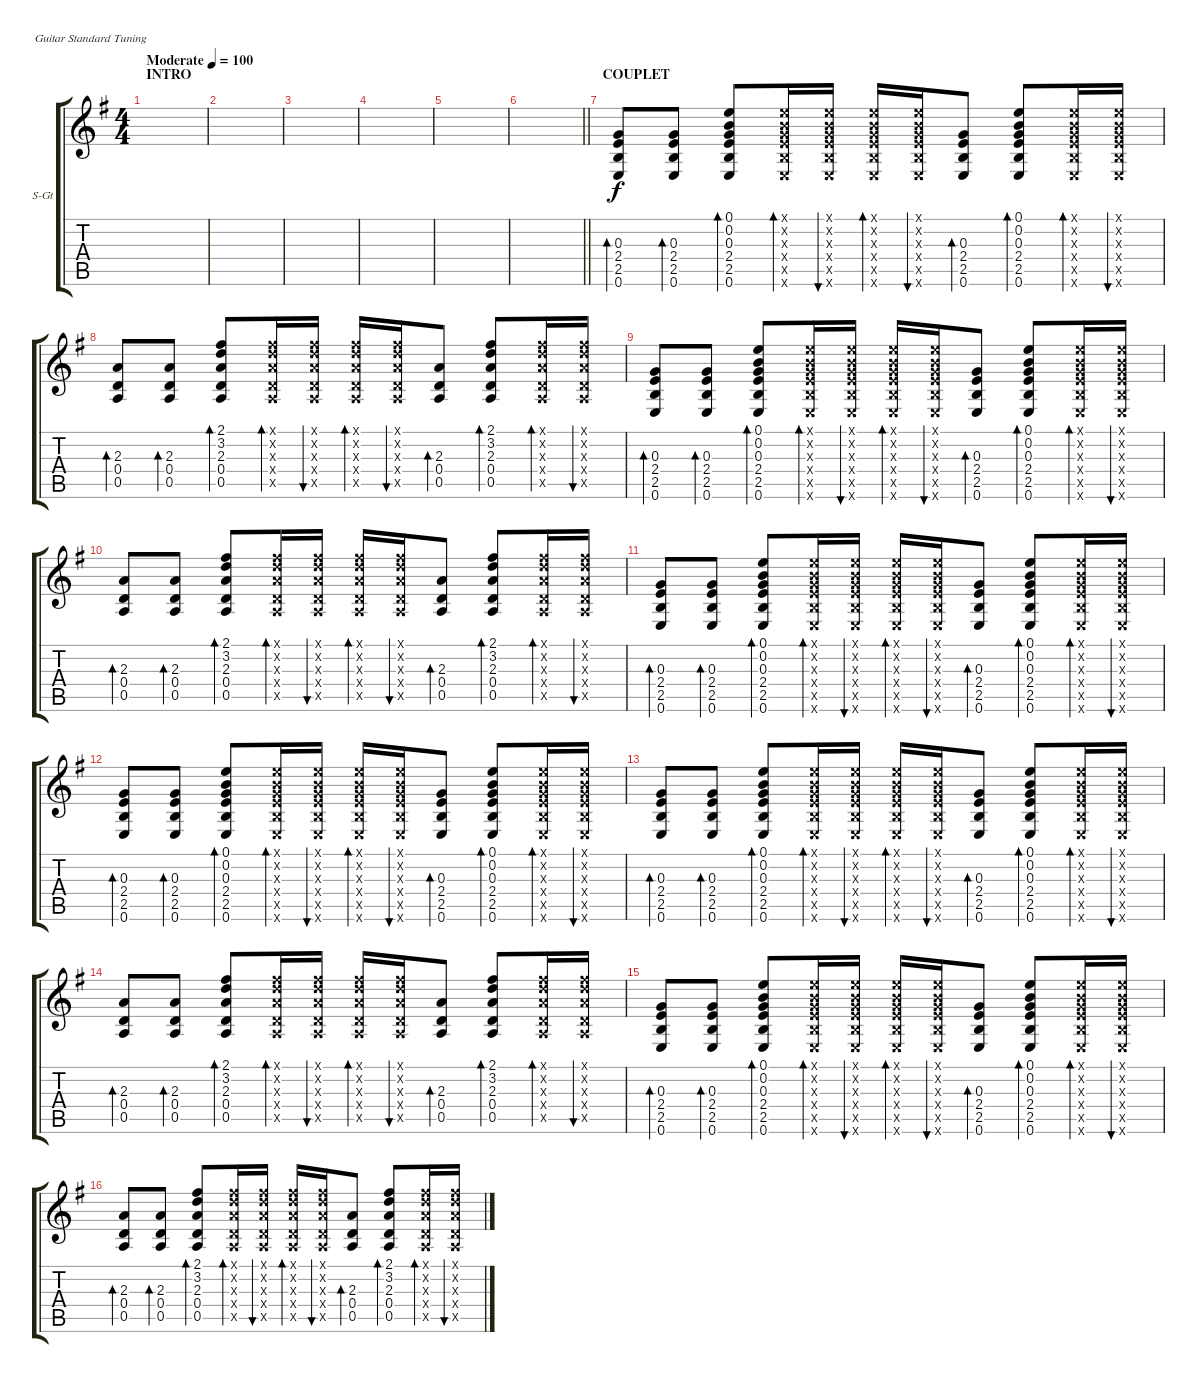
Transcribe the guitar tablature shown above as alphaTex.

\bracketExtendMode groupsimilarinstruments
\firstSystemTrackNameOrientation horizontal
\otherSystemsTrackNameOrientation horizontal
\track ("Steel Guitar" "S-Gt") {instrument acousticguitarsteel}
\staff {score tabs}
\tuning (E4 B3 G3 D3 A2 E2)
\ts (4 4)
\beaming (8 2 2 2 2)
\section ("" "INTRO")
\tempo (100 "Moderate")
\clef g2
\scale
0.513944
\ks eminor
|
\scale
0.243028 |
\scale
0.243028 |
\scale
0.333333 |
\scale
0.333333 |
\scale
0.333333
\barLineRight lightlight
|
\section ("" "COUPLET")
\scale
0.333333 (0.6 2.5 2.4 0.3).8{bd 30} (0.6 2.5 2.4 0.3).8{bd 30} (0.6 2.5 2.4 0.3 0.2 0.1).8{bd 30} (0.6{x} 2.5{x} 2.4{x} 0.3{x} 0.2{x} 0.1{x}).16{bd 30} (0.6{x} 2.5{x} 2.4{x} 0.3{x} 0.2{x} 0.1{x}).16{bu 30} (0.6{x} 2.5{x} 2.4{x} 0.3{x} 0.2{x} 0.1{x}).16{bd 30} (0.6{x} 2.5{x} 2.4{x} 0.3{x} 0.2{x} 0.1{x}).16{bu 30} (0.6 2.5 2.4 0.3).8{bd 30} (0.6 2.5 2.4 0.3 0.2 0.1).8{bd 30} (0.6{x} 2.5{x} 2.4{x} 0.3{x} 0.2{x} 0.1{x}).16{bd 30} (0.6{x} 2.5{x} 2.4{x} 0.3{x} 0.2{x} 0.1{x}).16{bu 30} |
\scale
0.333333 (0.5 0.4 2.3).8{bd 30} (0.5 0.4 2.3).8{bd 30} (0.5 0.4 2.3 3.2 2.1).8{bd 30} (0.5{x} 0.4{x} 2.3{x} 3.2{x} 2.1{x}).16{bd 30} (0.5{x} 0.4{x} 2.3{x} 3.2{x} 2.1{x}).16{bu 30} (0.5{x} 0.4{x} 2.3{x} 3.2{x} 2.1{x}).16{bd 30} (0.5{x} 0.4{x} 2.3{x} 3.2{x} 2.1{x}).16{bu 30} (0.5 0.4 2.3).8{bd 30} (0.5 0.4 2.3 3.2 2.1).8{bd 30} (0.5{x} 0.4{x} 2.3{x} 3.2{x} 2.1{x}).16{bd 30} (0.5{x} 0.4{x} 2.3{x} 3.2{x} 2.1{x}).16{bu 30} |
\scale
0.333333 (0.6 2.5 2.4 0.3).8{bd 30} (0.6 2.5 2.4 0.3).8{bd 30} (0.6 2.5 2.4 0.3 0.2 0.1).8{bd 30} (0.6{x} 2.5{x} 2.4{x} 0.3{x} 0.2{x} 0.1{x}).16{bd 30} (0.6{x} 2.5{x} 2.4{x} 0.3{x} 0.2{x} 0.1{x}).16{bu 30} (0.6{x} 2.5{x} 2.4{x} 0.3{x} 0.2{x} 0.1{x}).16{bd 30} (0.6{x} 2.5{x} 2.4{x} 0.3{x} 0.2{x} 0.1{x}).16{bu 30} (0.6 2.5 2.4 0.3).8{bd 30} (0.6 2.5 2.4 0.3 0.2 0.1).8{bd 30} (0.6{x} 2.5{x} 2.4{x} 0.3{x} 0.2{x} 0.1{x}).16{bd 30} (0.6{x} 2.5{x} 2.4{x} 0.3{x} 0.2{x} 0.1{x}).16{bu 30} |
\scale
0.333333 (0.5 0.4 2.3).8{bd 30} (0.5 0.4 2.3).8{bd 30} (0.5 0.4 2.3 3.2 2.1).8{bd 30} (0.5{x} 0.4{x} 2.3{x} 3.2{x} 2.1{x}).16{bd 30} (0.5{x} 0.4{x} 2.3{x} 3.2{x} 2.1{x}).16{bu 30} (0.5{x} 0.4{x} 2.3{x} 3.2{x} 2.1{x}).16{bd 30} (0.5{x} 0.4{x} 2.3{x} 3.2{x} 2.1{x}).16{bu 30} (0.5 0.4 2.3).8{bd 30} (0.5 0.4 2.3 3.2 2.1).8{bd 30} (0.5{x} 0.4{x} 2.3{x} 3.2{x} 2.1{x}).16{bd 30} (0.5{x} 0.4{x} 2.3{x} 3.2{x} 2.1{x}).16{bu 30} |
\scale
0.333333 (0.6 2.5 2.4 0.3).8{bd 30} (0.6 2.5 2.4 0.3).8{bd 30} (0.6 2.5 2.4 0.3 0.2 0.1).8{bd 30} (0.6{x} 2.5{x} 2.4{x} 0.3{x} 0.2{x} 0.1{x}).16{bd 30} (0.6{x} 2.5{x} 2.4{x} 0.3{x} 0.2{x} 0.1{x}).16{bu 30} (0.6{x} 2.5{x} 2.4{x} 0.3{x} 0.2{x} 0.1{x}).16{bd 30} (0.6{x} 2.5{x} 2.4{x} 0.3{x} 0.2{x} 0.1{x}).16{bu 30} (0.6 2.5 2.4 0.3).8{bd 30} (0.6 2.5 2.4 0.3 0.2 0.1).8{bd 30} (0.6{x} 2.5{x} 2.4{x} 0.3{x} 0.2{x} 0.1{x}).16{bd 30} (0.6{x} 2.5{x} 2.4{x} 0.3{x} 0.2{x} 0.1{x}).16{bu 30} |
\scale
0.333333 (0.6 2.5 2.4 0.3).8{bd 30} (0.6 2.5 2.4 0.3).8{bd 30} (0.6 2.5 2.4 0.3 0.2 0.1).8{bd 30} (0.6{x} 2.5{x} 2.4{x} 0.3{x} 0.2{x} 0.1{x}).16{bd 30} (0.6{x} 2.5{x} 2.4{x} 0.3{x} 0.2{x} 0.1{x}).16{bu 30} (0.6{x} 2.5{x} 2.4{x} 0.3{x} 0.2{x} 0.1{x}).16{bd 30} (0.6{x} 2.5{x} 2.4{x} 0.3{x} 0.2{x} 0.1{x}).16{bu 30} (0.6 2.5 2.4 0.3).8{bd 30} (0.6 2.5 2.4 0.3 0.2 0.1).8{bd 30} (0.6{x} 2.5{x} 2.4{x} 0.3{x} 0.2{x} 0.1{x}).16{bd 30} (0.6{x} 2.5{x} 2.4{x} 0.3{x} 0.2{x} 0.1{x}).16{bu 30} |
\scale
0.333333 (0.6 2.5 2.4 0.3).8{bd 30} (0.6 2.5 2.4 0.3).8{bd 30} (0.6 2.5 2.4 0.3 0.2 0.1).8{bd 30} (0.6{x} 2.5{x} 2.4{x} 0.3{x} 0.2{x} 0.1{x}).16{bd 30} (0.6{x} 2.5{x} 2.4{x} 0.3{x} 0.2{x} 0.1{x}).16{bu 30} (0.6{x} 2.5{x} 2.4{x} 0.3{x} 0.2{x} 0.1{x}).16{bd 30} (0.6{x} 2.5{x} 2.4{x} 0.3{x} 0.2{x} 0.1{x}).16{bu 30} (0.6 2.5 2.4 0.3).8{bd 30} (0.6 2.5 2.4 0.3 0.2 0.1).8{bd 30} (0.6{x} 2.5{x} 2.4{x} 0.3{x} 0.2{x} 0.1{x}).16{bd 30} (0.6{x} 2.5{x} 2.4{x} 0.3{x} 0.2{x} 0.1{x}).16{bu 30} |
\scale
0.333333 (0.5 0.4 2.3).8{bd 30} (0.5 0.4 2.3).8{bd 30} (0.5 0.4 2.3 3.2 2.1).8{bd 30} (0.5{x} 0.4{x} 2.3{x} 3.2{x} 2.1{x}).16{bd 30} (0.5{x} 0.4{x} 2.3{x} 3.2{x} 2.1{x}).16{bu 30} (0.5{x} 0.4{x} 2.3{x} 3.2{x} 2.1{x}).16{bd 30} (0.5{x} 0.4{x} 2.3{x} 3.2{x} 2.1{x}).16{bu 30} (0.5 0.4 2.3).8{bd 30} (0.5 0.4 2.3 3.2 2.1).8{bd 30} (0.5{x} 0.4{x} 2.3{x} 3.2{x} 2.1{x}).16{bd 30} (0.5{x} 0.4{x} 2.3{x} 3.2{x} 2.1{x}).16{bu 30} |
\scale
0.333333 (0.6 2.5 2.4 0.3).8{bd 30} (0.6 2.5 2.4 0.3).8{bd 30} (0.6 2.5 2.4 0.3 0.2 0.1).8{bd 30} (0.6{x} 2.5{x} 2.4{x} 0.3{x} 0.2{x} 0.1{x}).16{bd 30} (0.6{x} 2.5{x} 2.4{x} 0.3{x} 0.2{x} 0.1{x}).16{bu 30} (0.6{x} 2.5{x} 2.4{x} 0.3{x} 0.2{x} 0.1{x}).16{bd 30} (0.6{x} 2.5{x} 2.4{x} 0.3{x} 0.2{x} 0.1{x}).16{bu 30} (0.6 2.5 2.4 0.3).8{bd 30} (0.6 2.5 2.4 0.3 0.2 0.1).8{bd 30} (0.6{x} 2.5{x} 2.4{x} 0.3{x} 0.2{x} 0.1{x}).16{bd 30} (0.6{x} 2.5{x} 2.4{x} 0.3{x} 0.2{x} 0.1{x}).16{bu 30} |
\scale
0.333333 (0.5 0.4 2.3).8{bd 30} (0.5 0.4 2.3).8{bd 30} (0.5 0.4 2.3 3.2 2.1).8{bd 30} (0.5{x} 0.4{x} 2.3{x} 3.2{x} 2.1{x}).16{bd 30} (0.5{x} 0.4{x} 2.3{x} 3.2{x} 2.1{x}).16{bu 30} (0.5{x} 0.4{x} 2.3{x} 3.2{x} 2.1{x}).16{bd 30} (0.5{x} 0.4{x} 2.3{x} 3.2{x} 2.1{x}).16{bu 30} (0.5 0.4 2.3).8{bd 30} (0.5 0.4 2.3 3.2 2.1).8{bd 30} (0.5{x} 0.4{x} 2.3{x} 3.2{x} 2.1{x}).16{bd 30} (0.5{x} 0.4{x} 2.3{x} 3.2{x} 2.1{x}).16{bu 30}
